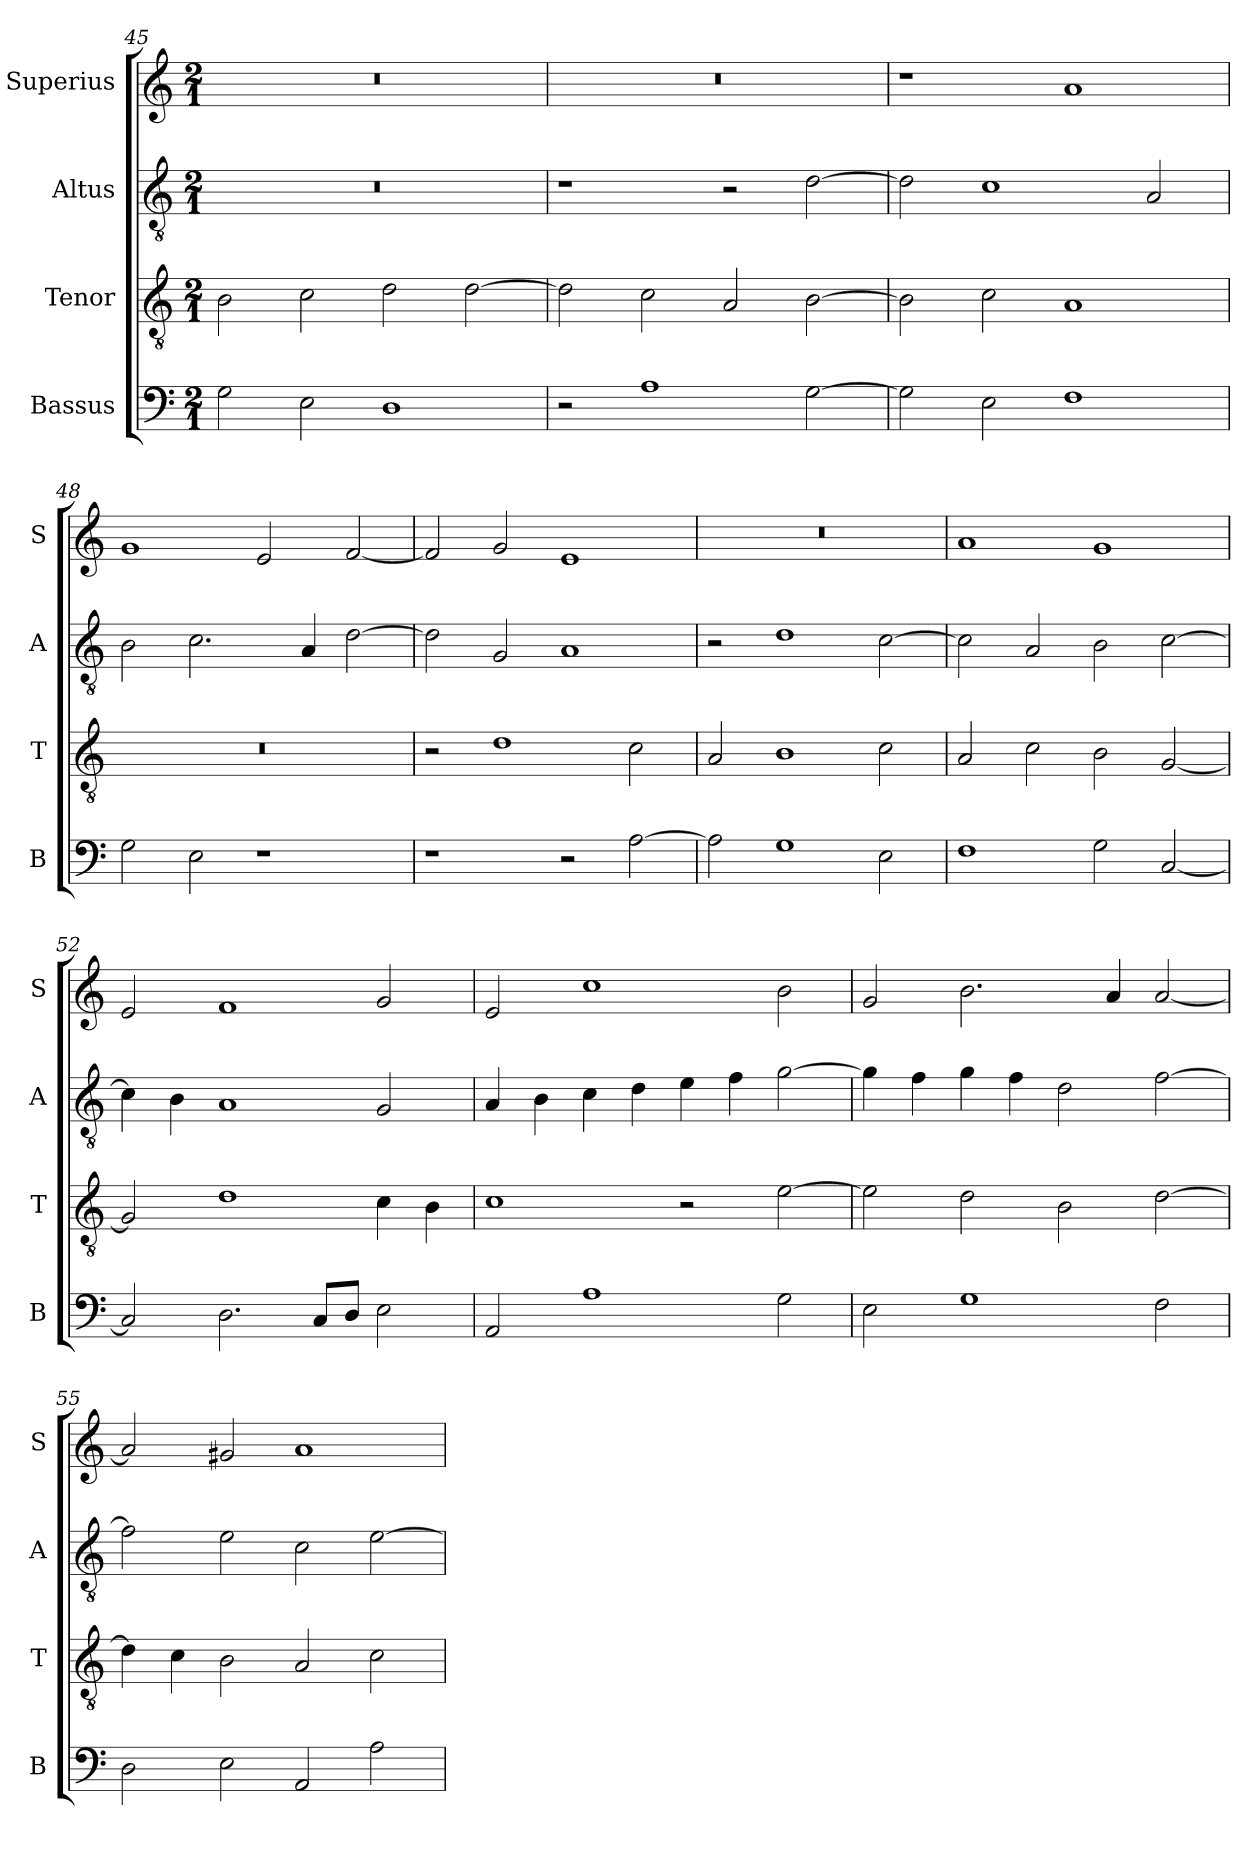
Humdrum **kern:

**kern	**kern	**kern	**kern
*part4	*part3	*part2	*part1
*staff4	*staff3	*staff2	*staff1
*I"Bassus	*I"Tenor	*I"Altus	*I"Superius
*I'B	*I'T	*I'A	*I'S
*clefF4	*clefGv2	*clefGv2	*clefG2
*k[]	*k[]	*k[]	*k[]
*C:	*C:	*C:	*C:
*M2/1	*M2/1	*M2/1	*M2/1
=45	=45	=45	=45
2G	2B	0r	0r
2E	2c	.	.
1D	2d	.	.
.	[2d	.	.
=46	=46	=46	=46
2r	2d]	1r	0r
1A	2c	.	.
.	2A	2r	.
[2G	[2B	[2d	.
=47	=47	=47	=47
2G]	2B]	2d]	1r
2E	2c	1c	.
1F	1A	.	1a
.	.	2A	.
=48	=48	=48	=48
2G	0r	2B	1g
2E	.	2.c	.
1r	.	.	2e
.	.	4A	.
.	.	[2d	[2f
=49	=49	=49	=49
1r	2r	2d]	2f]
.	1d	2G	2g
2r	.	1A	1e
[2A	2c	.	.
=50	=50	=50	=50
2A]	2A	2r	0r
1G	1B	1d	.
2E	2c	[2c	.
=51	=51	=51	=51
1F	2A	2c]	1a
.	2c	2A	.
2G	2B	2B	1g
[2C	[2G	[2c	.
=52	=52	=52	=52
2C]	2G]	4c]	2e
.	.	4B	.
2.D	1d	1A	1f
8CL	.	.	.
8DJ	.	.	.
2E	4c	2G	2g
.	4B	.	.
=53	=53	=53	=53
2AA	1c	4A	2e
.	.	4B	.
1A	.	4c	1cc
.	.	4d	.
.	2r	4e	.
.	.	4f	.
2G	[2e	[2g	2b
=54	=54	=54	=54
2E	2e]	4g]	2g
.	.	4f	.
1G	2d	4g	2.b
.	.	4f	.
.	2B	2d	.
.	.	.	4a
2F	[2d	[2f	[2a
=55	=55	=55	=55
2D	4d]	2f]	2a]
.	4c	.	.
2E	2B	2e	2g#X
2AA	2A	2c	1a
2A	2c	[2e	.
=	=	=	=
*-	*-	*-	*-
